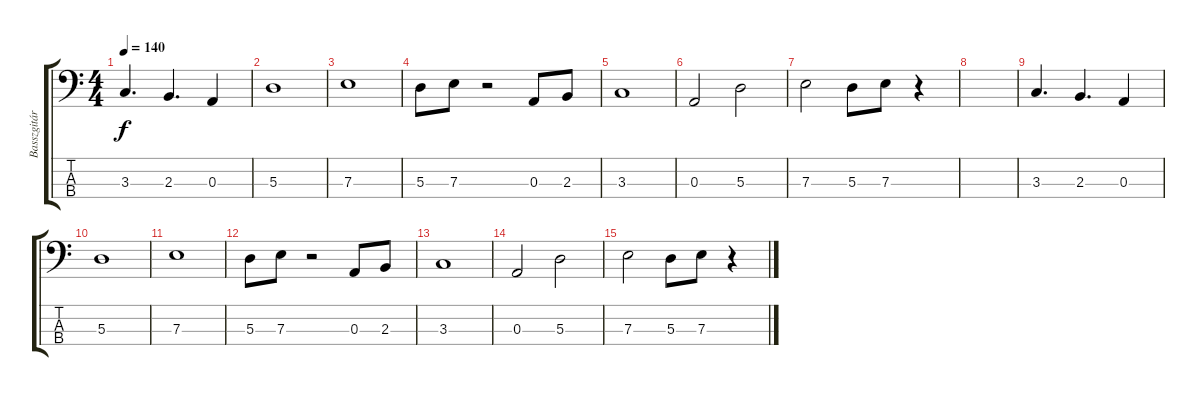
\track ("Basszgitár" "Basszgitár") {instrument electricbassfinger}
\staff {score tabs}
\tuning (G2 D2 A1 E1) {hide}
\ts (4 4)
\tempo 140
\clef f4
\ks c
3.3.4{d dy f} 2.3.4{d} 0.3.4 |
5.3.1 |
7.3.1 |
5.3.8 7.3.8 r.2 0.3.8 2.3.8 |
3.3.1 |
0.3.2 5.3.2 |
7.3.2 5.3.8 7.3.8 r.4 |
|
3.3.4{d} 2.3.4{d} 0.3.4 |
5.3.1 |
7.3.1 |
5.3.8 7.3.8 r.2 0.3.8 2.3.8 |
3.3.1 |
0.3.2 5.3.2 |
7.3.2 5.3.8 7.3.8 r.4
